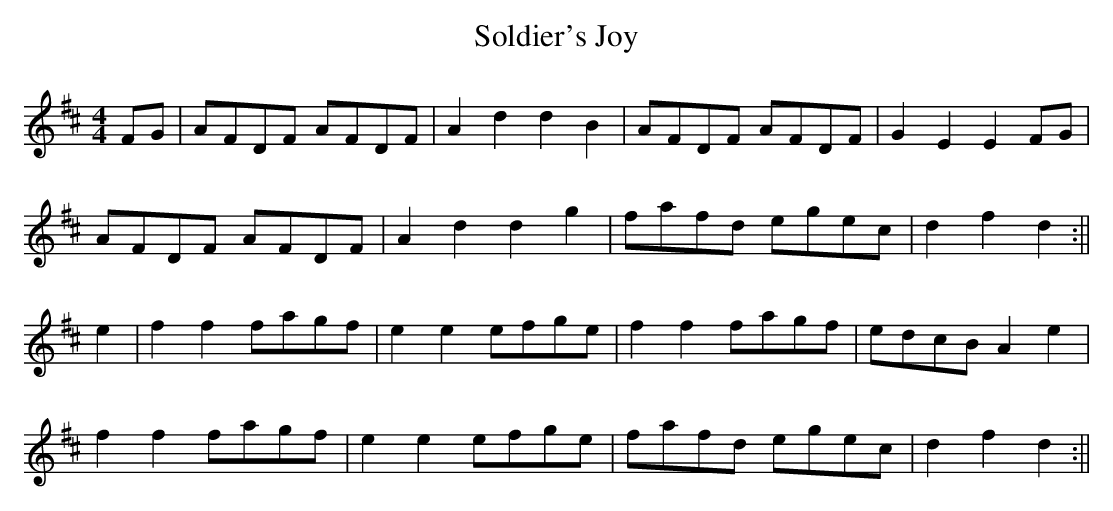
X:1
T:Soldier's Joy
M:4/4
L:1/8
K:D
FG|AFDF AFDF|A2 d2 d2 B2|AFDF AFDF|G2 E2 E2 FG|
AFDF AFDF|A2 d2 d2 g2|fafd egec|d2 f2 d2:||
e2|f2 f2 fagf|e2 e2 efge|f2 f2 fagf|edcB A2 e2|
f2 f2 fagf|e2 e2 efge|fafd egec|d2 f2 d2:||
